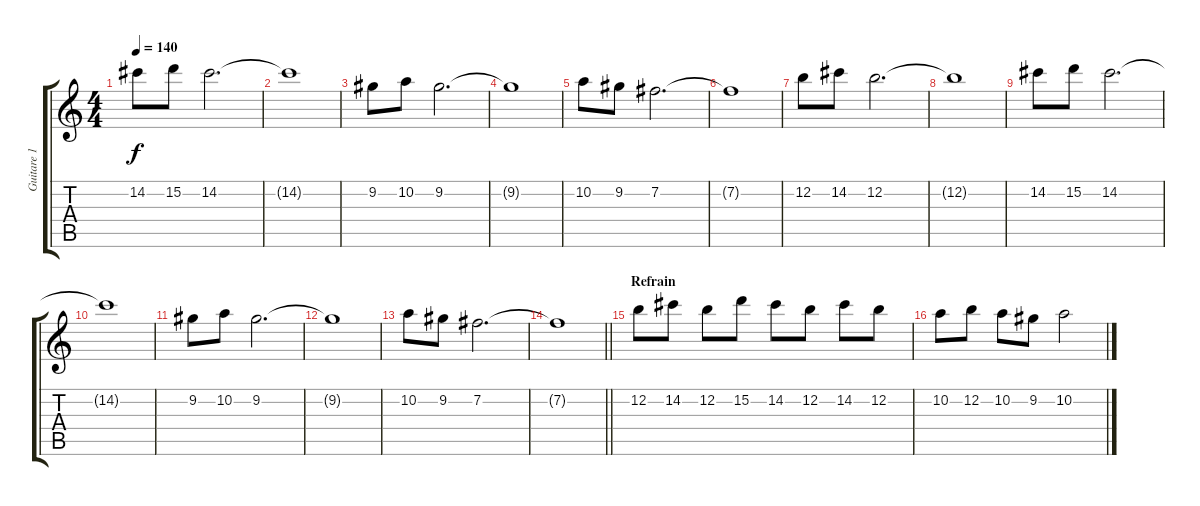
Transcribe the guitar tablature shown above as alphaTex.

\track ("Guitare 1" "Guitare 1") {instrument distortionguitar}
\staff {score tabs}
\tuning (E4 B3 G3 D3 A2 E2) {hide}
\ts (4 4)
\tempo 140
\clef g2
\ks c
14.2.8{dy f} 15.2.8 14.2.2{d} |
14.2{t}.1 |
9.2.8 10.2.8 9.2.2{d} |
9.2{t}.1 |
10.2.8 9.2.8 7.2.2{d} |
7.2{t}.1 |
12.2.8 14.2.8 12.2.2{d} |
12.2{t}.1 |
14.2.8 15.2.8 14.2.2{d} |
14.2{t}.1 |
9.2.8 10.2.8 9.2.2{d} |
9.2{t}.1 |
10.2.8 9.2.8 7.2.2{d} |
\barLineRight lightlight
7.2{t}.1 |
\section ("" "Refrain")
12.2.8 14.2.8 12.2.8 15.2.8 14.2.8 12.2.8 14.2.8 12.2.8 |
10.2.8 12.2.8 10.2.8 9.2.8 10.2.2
